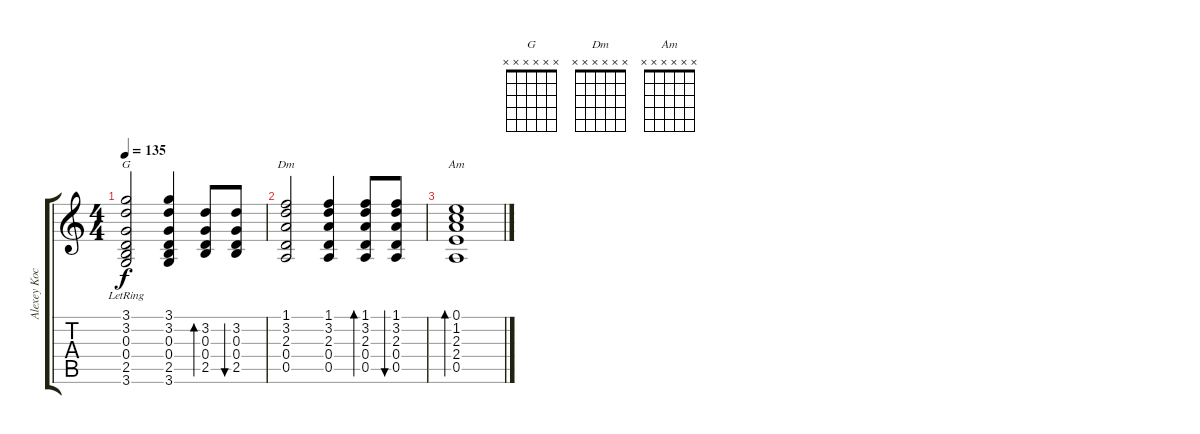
\track ("Alexey Kochergin" "Alexey Koc") {instrument acousticguitarnylon}
\staff {score tabs}
\tuning (E4 B3 G3 D3 A2 E2) {hide}
\chord ("G" x x x x x x)
\chord ("Dm" x x x x x x)
\chord ("Am" x x x x x x)
\ts (4 4)
\tempo 135
\clef g2
\ks c
(3.1 3.2 0.3 0.4 2.5 3.6{lr}).2{ch "G" dy f volume 3} (3.1 3.2 0.3 0.4 2.5 3.6).4 (3.2 0.3 0.4 2.5).8{bd 60} (3.2 0.3 0.4 2.5).8{bu 60} |
(1.1 3.2 2.3 0.4 0.5).2{ch "Dm" volume 2} (1.1 3.2 2.3 0.4 0.5).4 (1.1 3.2 2.3 0.4 0.5).8{bd 60} (1.1 3.2 2.3 0.4 0.5).8{bu 60} |
(0.1 1.2 2.3 2.4 0.5).1{bd 60 ch "Am" volume 1}
